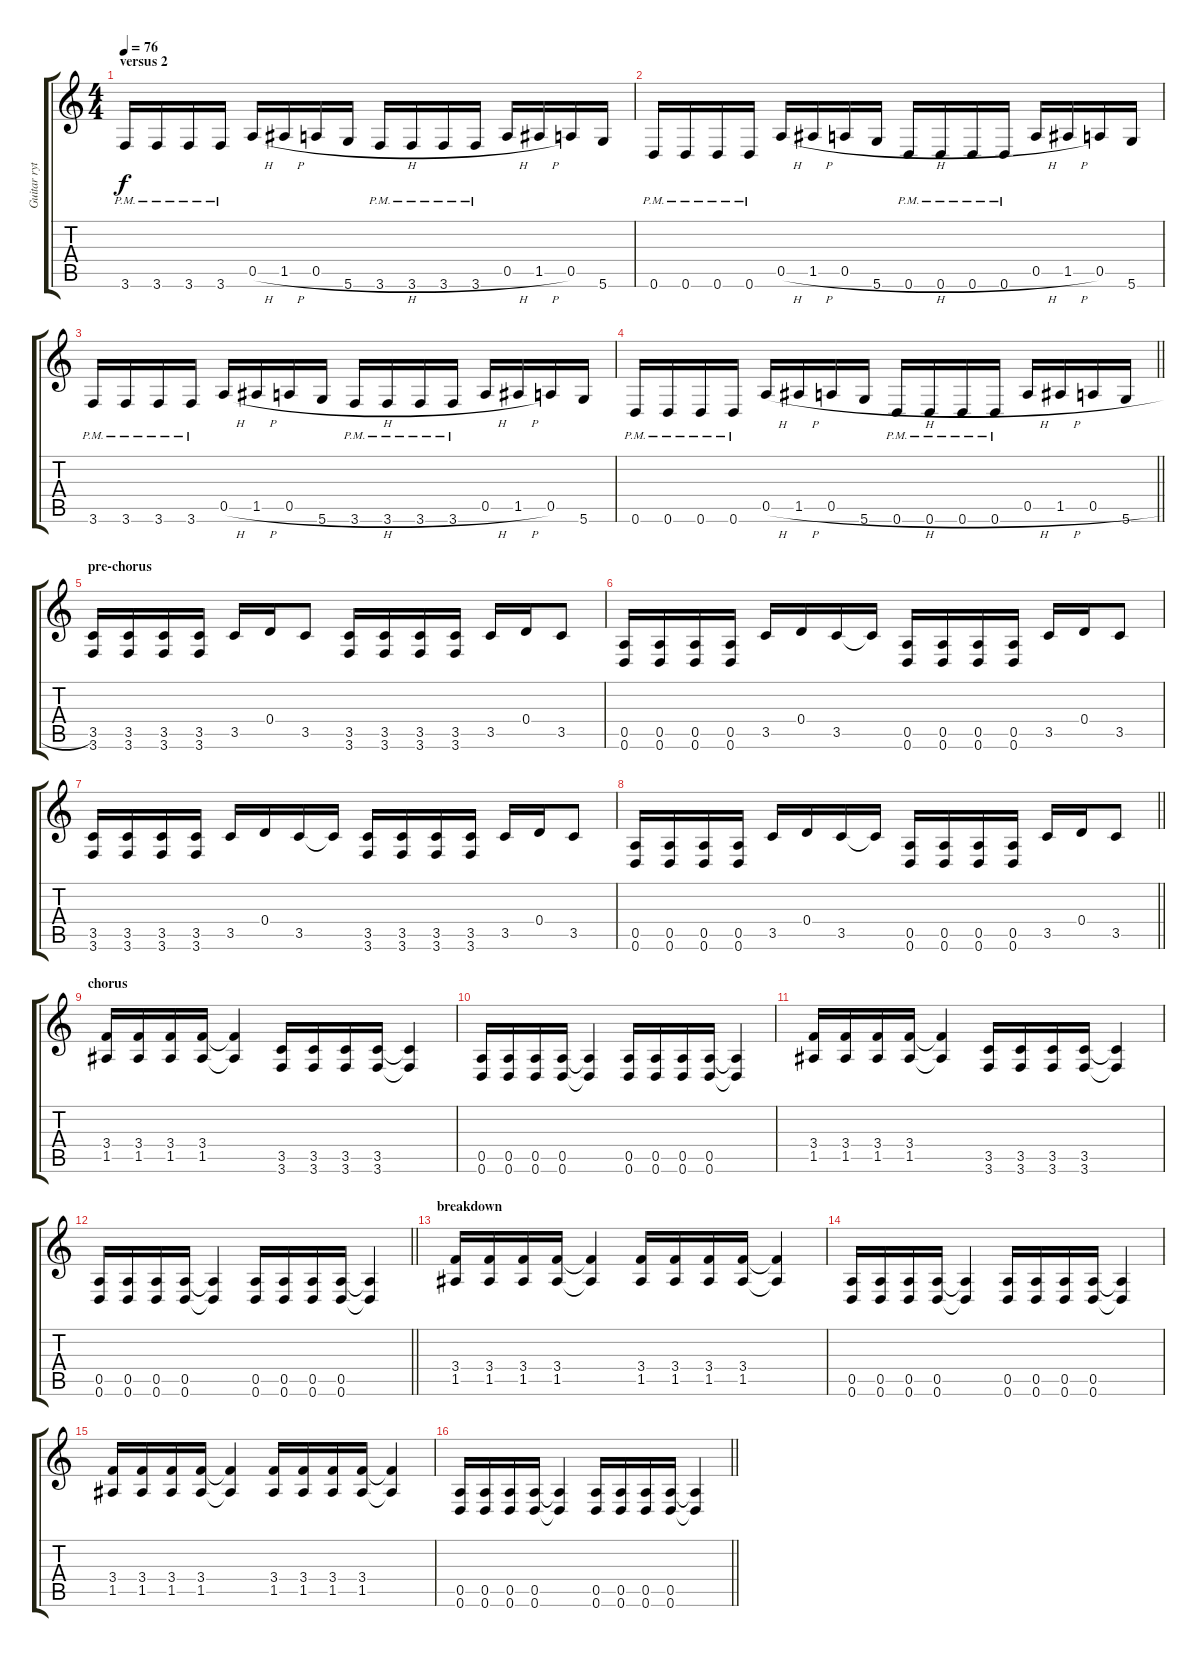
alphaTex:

\track ("Guitar rythm" "Guitar ryt") {instrument distortionguitar}
\staff {score tabs}
\tuning (E4 B3 G3 D3 A2 D2) {hide}
\ts (4 4)
\section ("" "versus 2")
\tempo 76
\clef g2
\ks c
3.6{pm}.16{dy f} 3.6{pm}.16 3.6{pm}.16 3.6{pm}.16 0.5{h}.16 1.5{h}.16 0.5{h}.16 5.6.16 3.6{pm}.16 3.6{pm}.16 3.6{pm}.16 3.6{pm}.16 0.5{h}.16 1.5{h}.16 0.5.16 5.6.16 |
0.6{pm}.16 0.6{pm}.16 0.6{pm}.16 0.6{pm}.16 0.5{h}.16 1.5{h}.16 0.5{h}.16 5.6.16 0.6{pm}.16 0.6{pm}.16 0.6{pm}.16 0.6{pm}.16 0.5{h}.16 1.5{h}.16 0.5.16 5.6.16 |
3.6{pm}.16 3.6{pm}.16 3.6{pm}.16 3.6{pm}.16 0.5{h}.16 1.5{h}.16 0.5{h}.16 5.6.16 3.6{pm}.16 3.6{pm}.16 3.6{pm}.16 3.6{pm}.16 0.5{h}.16 1.5{h}.16 0.5.16 5.6.16 |
\barLineRight lightlight
0.6{pm}.16 0.6{pm}.16 0.6{pm}.16 0.6{pm}.16 0.5{h}.16 1.5{h}.16 0.5{h}.16 5.6.16 0.6{pm}.16 0.6{pm}.16 0.6{pm}.16 0.6{pm}.16 0.5{h}.16 1.5{h}.16 0.5{h}.16 5.6.16 |
\section ("" "pre-chorus")
(3.5 3.6).16 (3.5 3.6).16 (3.5 3.6).16 (3.5 3.6).16 3.5.16 0.4.16 3.5.8 (3.5 3.6).16 (3.5 3.6).16 (3.5 3.6).16 (3.5 3.6).16 3.5.16 0.4.16 3.5.8 |
(0.5 0.6).16 (0.5 0.6).16 (0.5 0.6).16 (0.5 0.6).16 3.5.16 0.4.16 3.5.16 3.5{t}.16 (0.5 0.6).16 (0.5 0.6).16 (0.5 0.6).16 (0.5 0.6).16 3.5.16 0.4.16 3.5.8 |
(3.5 3.6).16 (3.5 3.6).16 (3.5 3.6).16 (3.5 3.6).16 3.5.16 0.4.16 3.5.16 3.5{t}.16 (3.5 3.6).16 (3.5 3.6).16 (3.5 3.6).16 (3.5 3.6).16 3.5.16 0.4.16 3.5.8 |
\barLineRight lightlight
(0.5 0.6).16 (0.5 0.6).16 (0.5 0.6).16 (0.5 0.6).16 3.5.16 0.4.16 3.5.16 3.5{t}.16 (0.5 0.6).16 (0.5 0.6).16 (0.5 0.6).16 (0.5 0.6).16 3.5.16 0.4.16 3.5.8 |
\section ("" "chorus")
(3.4 1.5).16 (3.4 1.5).16 (3.4 1.5).16 (3.4 1.5).16 (3.4{t} 1.5{t}).4 (3.5 3.6).16 (3.5 3.6).16 (3.5 3.6).16 (3.5 3.6).16 (3.5{t} 3.6{t}).4 |
(0.5 0.6).16 (0.5 0.6).16 (0.5 0.6).16 (0.5 0.6).16 (0.5{t} 0.6{t}).4 (0.5 0.6).16 (0.5 0.6).16 (0.5 0.6).16 (0.5 0.6).16 (0.5{t} 0.6{t}).4 |
(3.4 1.5).16 (3.4 1.5).16 (3.4 1.5).16 (3.4 1.5).16 (3.4{t} 1.5{t}).4 (3.5 3.6).16 (3.5 3.6).16 (3.5 3.6).16 (3.5 3.6).16 (3.5{t} 3.6{t}).4 |
\barLineRight lightlight
(0.5 0.6).16 (0.5 0.6).16 (0.5 0.6).16 (0.5 0.6).16 (0.5{t} 0.6{t}).4 (0.5 0.6).16 (0.5 0.6).16 (0.5 0.6).16 (0.5 0.6).16 (0.5{t} 0.6{t}).4 |
\section ("" "breakdown")
(3.4 1.5).16 (3.4 1.5).16 (3.4 1.5).16 (3.4 1.5).16 (3.4{t} 1.5{t}).4 (3.4 1.5).16 (3.4 1.5).16 (3.4 1.5).16 (3.4 1.5).16 (3.4{t} 1.5{t}).4 |
(0.5 0.6).16 (0.5 0.6).16 (0.5 0.6).16 (0.5 0.6).16 (0.5{t} 0.6{t}).4 (0.5 0.6).16 (0.5 0.6).16 (0.5 0.6).16 (0.5 0.6).16 (0.5{t} 0.6{t}).4 |
(3.4 1.5).16 (3.4 1.5).16 (3.4 1.5).16 (3.4 1.5).16 (3.4{t} 1.5{t}).4 (3.4 1.5).16 (3.4 1.5).16 (3.4 1.5).16 (3.4 1.5).16 (3.4{t} 1.5{t}).4 |
\barLineRight lightlight
(0.5 0.6).16 (0.5 0.6).16 (0.5 0.6).16 (0.5 0.6).16 (0.5{t} 0.6{t}).4 (0.5 0.6).16 (0.5 0.6).16 (0.5 0.6).16 (0.5 0.6).16 (0.5{t} 0.6{t}).4
